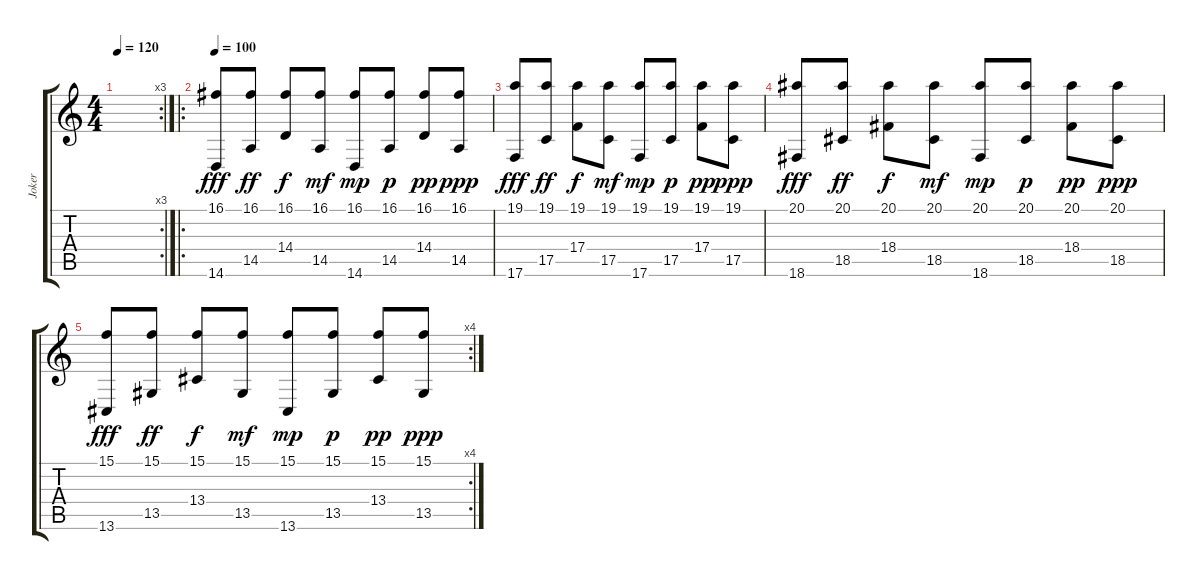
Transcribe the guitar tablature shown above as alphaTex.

\track ("Joker" "Joker") {instrument lead2sawtooth}
\staff {score tabs}
\tuning (D4 A3 F3 C3 G2 C2) {hide}
\rc 3
\ts (4 4)
\tempo 120
\clef g2
\ks c
|
\ro
\tempo 100
(16.1 14.6).8{dy fff instrument fx8scifi} (16.1 14.5).8{dy ff} (16.1 14.4).8{dy f} (16.1 14.5).8{dy mf} (16.1 14.6).8{dy mp} (16.1 14.5).8{dy p} (16.1 14.4).8{dy pp} (16.1 14.5).8{dy ppp} |
(19.1 17.6).8{dy fff instrument fx8scifi} (19.1 17.5).8{dy ff} (19.1 17.4).8{dy f} (19.1 17.5).8{dy mf} (19.1 17.6).8{dy mp} (19.1 17.5).8{dy p} (19.1 17.4).8{dy pp} (19.1 17.5).8{dy ppp} |
(20.1 18.6).8{dy fff instrument fx8scifi} (20.1 18.5).8{dy ff} (20.1 18.4).8{dy f} (20.1 18.5).8{dy mf} (20.1 18.6).8{dy mp} (20.1 18.5).8{dy p} (20.1 18.4).8{dy pp} (20.1 18.5).8{dy ppp} |
\rc 4
(15.1 13.6).8{dy fff instrument fx8scifi} (15.1 13.5).8{dy ff} (15.1 13.4).8{dy f} (15.1 13.5).8{dy mf} (15.1 13.6).8{dy mp} (15.1 13.5).8{dy p} (15.1 13.4).8{dy pp} (15.1 13.5).8{dy ppp}
